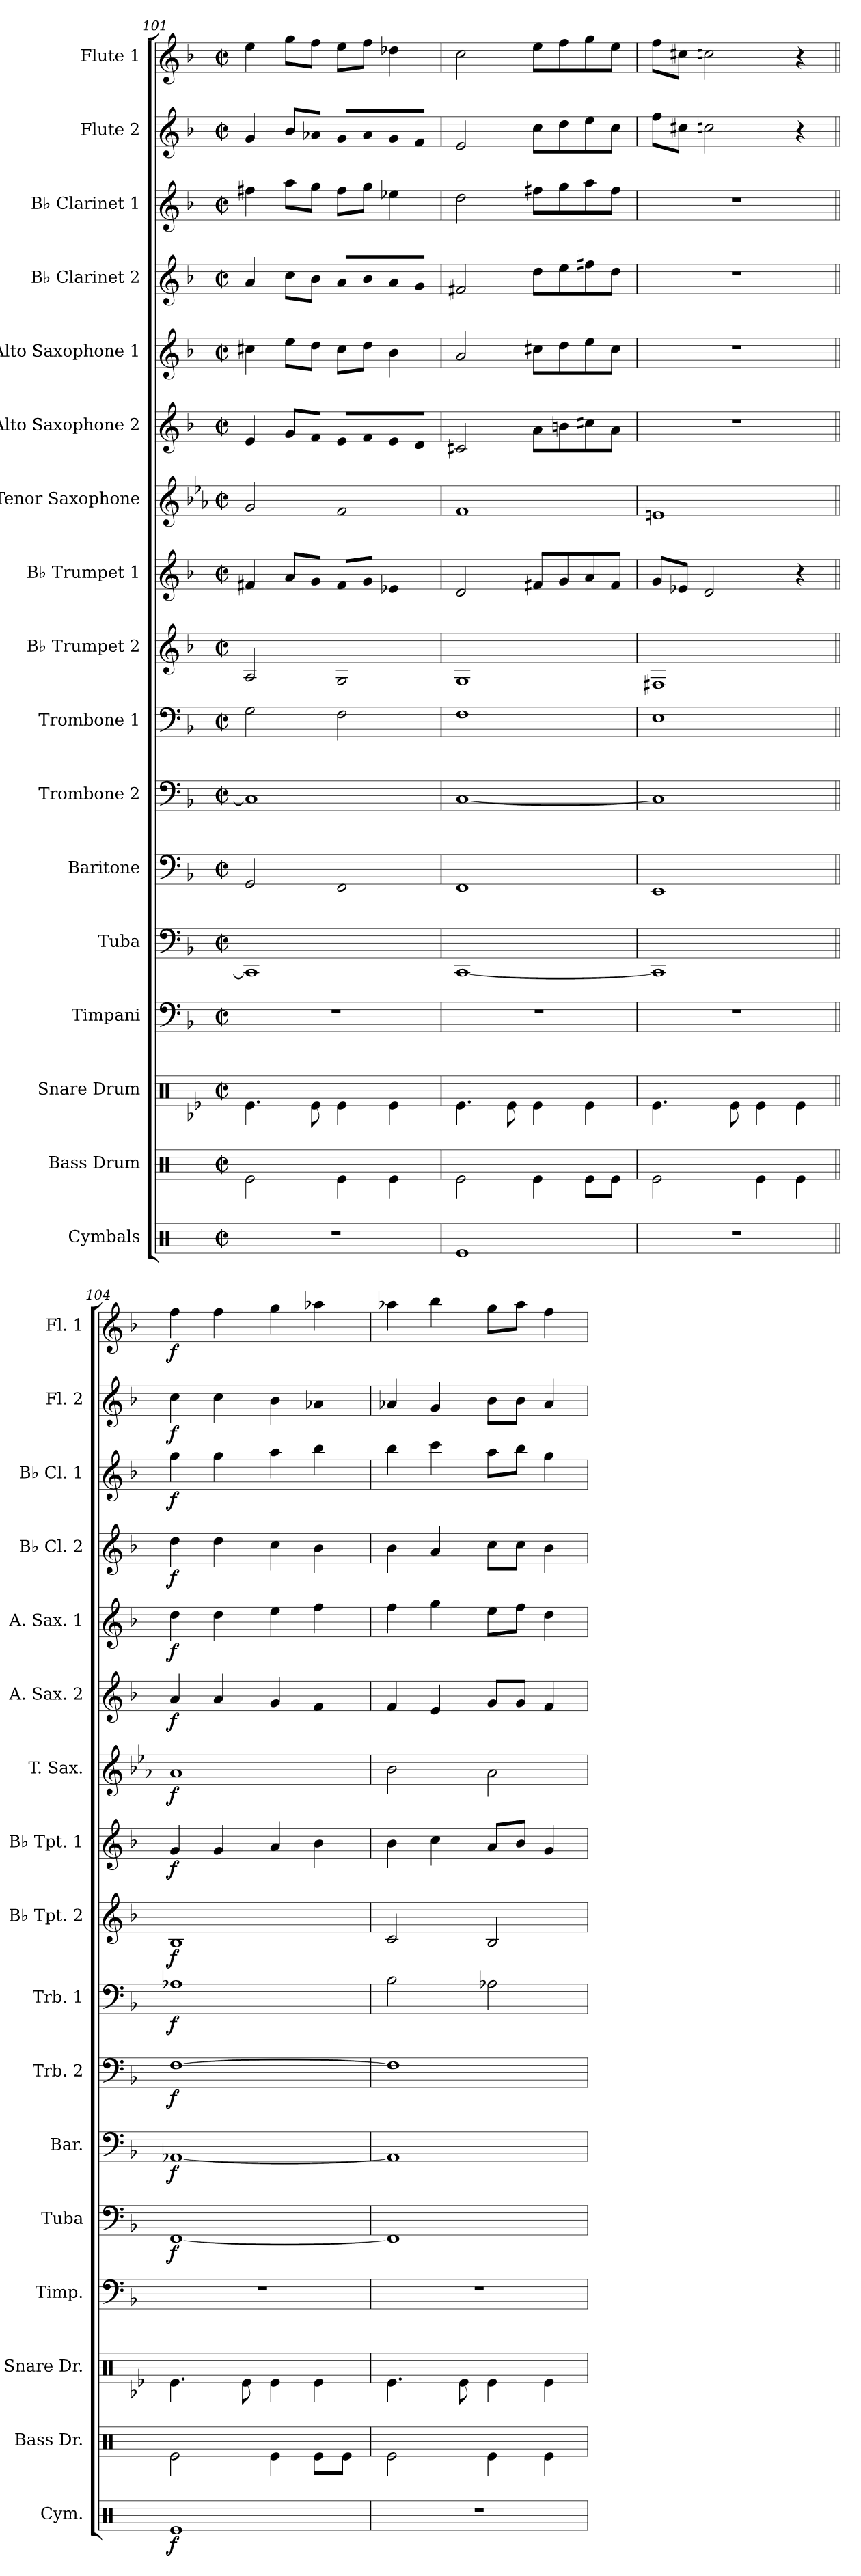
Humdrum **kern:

**kern	**dynam	**kern	**kern	**kern	**kern	**dynam	**kern	**dynam	**kern	**dynam	**kern	**dynam	**kern	**dynam	**kern	**dynam	**kern	**dynam	**kern	**dynam	**kern	**dynam	**kern	**dynam	**kern	**dynam	**kern	**dynam	**kern	**dynam
*part17	*part17	*part16	*part15	*part14	*part13	*part13	*part12	*part12	*part11	*part11	*part10	*part10	*part9	*part9	*part8	*part8	*part7	*part7	*part6	*part6	*part5	*part5	*part4	*part4	*part3	*part3	*part2	*part2	*part1	*part1
*staff17	*staff17	*staff16	*staff15	*staff14	*staff13	*staff13	*staff12	*staff12	*staff11	*staff11	*staff10	*staff10	*staff9	*staff9	*staff8	*staff8	*staff7	*staff7	*staff6	*staff6	*staff5	*staff5	*staff4	*staff4	*staff3	*staff3	*staff2	*staff2	*staff1	*staff1
*I"Cymbals	*	*I"Bass Drum	*I"Snare Drum	*I"Timpani	*I"Tuba	*	*I"Baritone	*	*I"Trombone 2	*	*I"Trombone 1	*	*I"B♭ Trumpet 2	*	*I"B♭ Trumpet 1	*	*I"Tenor Saxophone	*	*I"Alto Saxophone 2	*	*I"Alto Saxophone 1	*	*I"B♭ Clarinet 2	*	*I"B♭ Clarinet 1	*	*I"Flute 2	*	*I"Flute 1	*
*I'Cym.	*	*I'Bass Dr.	*I'Snare Dr.	*I'Timp.	*I'Tuba	*	*I'Bar.	*	*I'Trb. 2	*	*I'Trb. 1	*	*I'B♭ Tpt. 2	*	*I'B♭ Tpt. 1	*	*I'T. Sax.	*	*I'A. Sax. 2	*	*I'A. Sax. 1	*	*I'B♭ Cl. 2	*	*I'B♭ Cl. 1	*	*I'Fl. 2	*	*I'Fl. 1	*
*clefX	*	*clefX	*clefX	*clefF4	*clefF4	*	*clefF4	*	*clefF4	*	*clefF4	*	*clefG2	*	*clefG2	*	*clefG2	*	*clefG2	*	*clefG2	*	*clefG2	*	*clefG2	*	*clefG2	*	*clefG2	*
*	*	*	*	*	*	*	*	*	*	*	*	*	*ITrd1c2	*	*ITrd1c2	*	*ITrd8c14	*	*ITrd5c9	*	*ITrd5c9	*	*ITrd1c2	*	*ITrd1c2	*	*	*	*	*
*k[]	*	*k[]	*k[b-e-]	*k[b-]	*k[b-]	*	*k[b-]	*	*k[b-]	*	*k[b-]	*	*k[b-e-a-]	*	*k[b-e-a-]	*	*k[b-e-a-]	*	*k[b-e-a-d-]	*	*k[b-e-a-d-]	*	*k[b-e-a-]	*	*k[b-e-a-]	*	*k[b-]	*	*k[b-]	*
*M2/2	*	*M2/2	*M2/2	*M2/2	*M2/2	*	*M2/2	*	*M2/2	*	*M2/2	*	*M2/2	*	*M2/2	*	*M2/2	*	*M2/2	*	*M2/2	*	*M2/2	*	*M2/2	*	*M2/2	*	*M2/2	*
*met(c|)	*	*met(c|)	*met(c|)	*met(c|)	*met(c|)	*	*met(c|)	*	*met(c|)	*	*met(c|)	*	*met(c|)	*	*met(c|)	*	*met(c|)	*	*met(c|)	*	*met(c|)	*	*met(c|)	*	*met(c|)	*	*met(c|)	*	*met(c|)	*
=101	=101	=101	=101	=101	=101	=101	=101	=101	=101	=101	=101	=101	=101	=101	=101	=101	=101	=101	=101	=101	=101	=101	=101	=101	=101	=101	=101	=101	=101	=101
1r	.	2Re\	4.Re\	1r	1CC#]	.	2GG/	.	1C#]	.	2G\	.	2G/	.	4en/	.	2G/	.	4G/	.	4en\	.	4g/	.	4een\	.	4g/	.	4ee\	.
.	.	.	.	.	.	.	.	.	.	.	.	.	.	.	8g/L	.	.	.	8B-/L	.	8g\L	.	8b-\L	.	8gg\L	.	8b-/L	.	8gg\L	.
.	.	.	8Re\	.	.	.	.	.	.	.	.	.	.	.	8f/J	.	.	.	8A-/J	.	8f\J	.	8a-\J	.	8ff\J	.	8a-X/J	.	8ff\J	.
.	.	4Re\	4Re\	.	.	.	2FF/	.	.	.	2F\	.	2F/	.	8e/L	.	2F/	.	8G/L	.	8e\L	.	8g/L	.	8ee\L	.	8g/L	.	8ee\L	.
.	.	.	.	.	.	.	.	.	.	.	.	.	.	.	8f/J	.	.	.	8A-/	.	8f\J	.	8a-/	.	8ff\J	.	8a-/	.	8ff\J	.
.	.	4Re\	4Re\	.	.	.	.	.	.	.	.	.	.	.	4d-X/	.	.	.	8G/	.	4d-\	.	8g/	.	4dd-X\	.	8g/	.	4dd-X\	.
.	.	.	.	.	.	.	.	.	.	.	.	.	.	.	.	.	.	.	8F/J	.	.	.	8f/J	.	.	.	8f/J	.	.	.
!!LO:PB:g=z
=102	=102	=102	=102	=102	=102	=102	=102	=102	=102	=102	=102	=102	=102	=102	=102	=102	=102	=102	=102	=102	=102	=102	=102	=102	=102	=102	=102	=102	=102	=102
1Re	.	2Re\	4.Re\	1r	[1CC	.	1FF	.	[1C	.	1F	.	1F	.	2c/	.	1F	.	2En/	.	2c/	.	2en/	.	2cc\	.	2e/	.	2cc\	.
.	.	.	8Re\	.	.	.	.	.	.	.	.	.	.	.	.	.	.	.	.	.	.	.	.	.	.	.	.	.	.	.
.	.	4Re\	4Re\	.	.	.	.	.	.	.	.	.	.	.	8en/L	.	.	.	8c\L	.	8en\L	.	8cc\L	.	8een\L	.	8cc\L	.	8ee\L	.
.	.	.	.	.	.	.	.	.	.	.	.	.	.	.	8f/	.	.	.	8dn\	.	8f\	.	8dd\	.	8ff\	.	8dd\	.	8ff\	.
.	.	8Re\L	4Re\	.	.	.	.	.	.	.	.	.	.	.	8g/	.	.	.	8en\	.	8g\	.	8een\	.	8gg\	.	8ee\	.	8gg\	.
.	.	8Re\J	.	.	.	.	.	.	.	.	.	.	.	.	8e/J	.	.	.	8c\J	.	8e\J	.	8cc\J	.	8ee\J	.	8cc\J	.	8ee\J	.
=103	=103	=103	=103	=103	=103	=103	=103	=103	=103	=103	=103	=103	=103	=103	=103	=103	=103	=103	=103	=103	=103	=103	=103	=103	=103	=103	=103	=103	=103	=103
1r	.	2Re\	4.Re\	1r	1CC]	.	1EE	.	1C]	.	1E	.	1En	.	8f/L	.	1En	.	1r	.	1r	.	1r	.	1r	.	8ff\L	.	8ff\L	.
.	.	.	.	.	.	.	.	.	.	.	.	.	.	.	8d-X/J	.	.	.	.	.	.	.	.	.	.	.	8cc#X\J	.	8cc#X\J	.
.	.	.	.	.	.	.	.	.	.	.	.	.	.	.	2c/	.	.	.	.	.	.	.	.	.	.	.	2ccn\	.	2ccn\	.
.	.	.	8Re\	.	.	.	.	.	.	.	.	.	.	.	.	.	.	.	.	.	.	.	.	.	.	.	.	.	.	.
.	.	4Re\	4Re\	.	.	.	.	.	.	.	.	.	.	.	.	.	.	.	.	.	.	.	.	.	.	.	.	.	.	.
.	.	4Re\	4Re\	.	.	.	.	.	.	.	.	.	.	.	4r	.	.	.	.	.	.	.	.	.	.	.	4r	.	4r	.
=104||	=104||	=104||	=104||	=104||	=104||	=104||	=104||	=104||	=104||	=104||	=104||	=104||	=104||	=104||	=104||	=104||	=104||	=104||	=104||	=104||	=104||	=104||	=104||	=104||	=104||	=104||	=104||	=104||	=104||	=104||
!	!LO:DY:b	!	!	!	!	!LO:DY:b	!	!LO:DY:b	!	!LO:DY:b	!	!LO:DY:b	!	!LO:DY:b	!	!LO:DY:b	!	!LO:DY:b	!	!LO:DY:b	!	!LO:DY:b	!	!LO:DY:b	!	!LO:DY:b	!	!LO:DY:b	!	!LO:DY:b
1Re	f	2Re\	4.Re\	1r	[1FF	f	[1AA-X	f	[1F	f	1A-X	f	1A-	f	4f/	f	1A-	f	4c/	f	4f\	f	4cc\	f	4ff\	f	4cc\	f	4ff\	f
.	.	.	.	.	.	.	.	.	.	.	.	.	.	.	4f/	.	.	.	4c/	.	4f\	.	4cc\	.	4ff\	.	4cc\	.	4ff\	.
.	.	.	8Re\	.	.	.	.	.	.	.	.	.	.	.	.	.	.	.	.	.	.	.	.	.	.	.	.	.	.	.
.	.	4Re\	4Re\	.	.	.	.	.	.	.	.	.	.	.	4g/	.	.	.	4B-/	.	4g\	.	4b-\	.	4gg\	.	4b-\	.	4gg\	.
.	.	8Re\L	4Re\	.	.	.	.	.	.	.	.	.	.	.	4a-\	.	.	.	4A-/	.	4a-\	.	4a-\	.	4aa-\	.	4a-X/	.	4aa-X\	.
.	.	8Re\J	.	.	.	.	.	.	.	.	.	.	.	.	.	.	.	.	.	.	.	.	.	.	.	.	.	.	.	.
=105	=105	=105	=105	=105	=105	=105	=105	=105	=105	=105	=105	=105	=105	=105	=105	=105	=105	=105	=105	=105	=105	=105	=105	=105	=105	=105	=105	=105	=105	=105
1r	.	2Re\	4.Re\	1r	1FF]	.	1AA-]	.	1F]	.	2B-\	.	2B-/	.	4a-\	.	2B-\	.	4A-/	.	4a-\	.	4a-\	.	4aa-\	.	4a-X/	.	4aa-X\	.
.	.	.	.	.	.	.	.	.	.	.	.	.	.	.	4b-\	.	.	.	4G/	.	4b-\	.	4g/	.	4bb-\	.	4g/	.	4bb-\	.
.	.	.	8Re\	.	.	.	.	.	.	.	.	.	.	.	.	.	.	.	.	.	.	.	.	.	.	.	.	.	.	.
.	.	4Re\	4Re\	.	.	.	.	.	.	.	2A-X\	.	2A-/	.	8g/L	.	2A-\	.	8B-/L	.	8g\L	.	8b-\L	.	8gg\L	.	8b-\L	.	8gg\L	.
.	.	.	.	.	.	.	.	.	.	.	.	.	.	.	8a-/J	.	.	.	8B-/J	.	8a-\J	.	8b-\J	.	8aa-\J	.	8b-\J	.	8aa-\J	.
.	.	4Re\	4Re\	.	.	.	.	.	.	.	.	.	.	.	4f/	.	.	.	4A-/	.	4f\	.	4a-\	.	4ff\	.	4a-/	.	4ff\	.
=	=	=	=	=	=	=	=	=	=	=	=	=	=	=	=	=	=	=	=	=	=	=	=	=	=	=	=	=	=	=
*-	*-	*-	*-	*-	*-	*-	*-	*-	*-	*-	*-	*-	*-	*-	*-	*-	*-	*-	*-	*-	*-	*-	*-	*-	*-	*-	*-	*-	*-	*-
